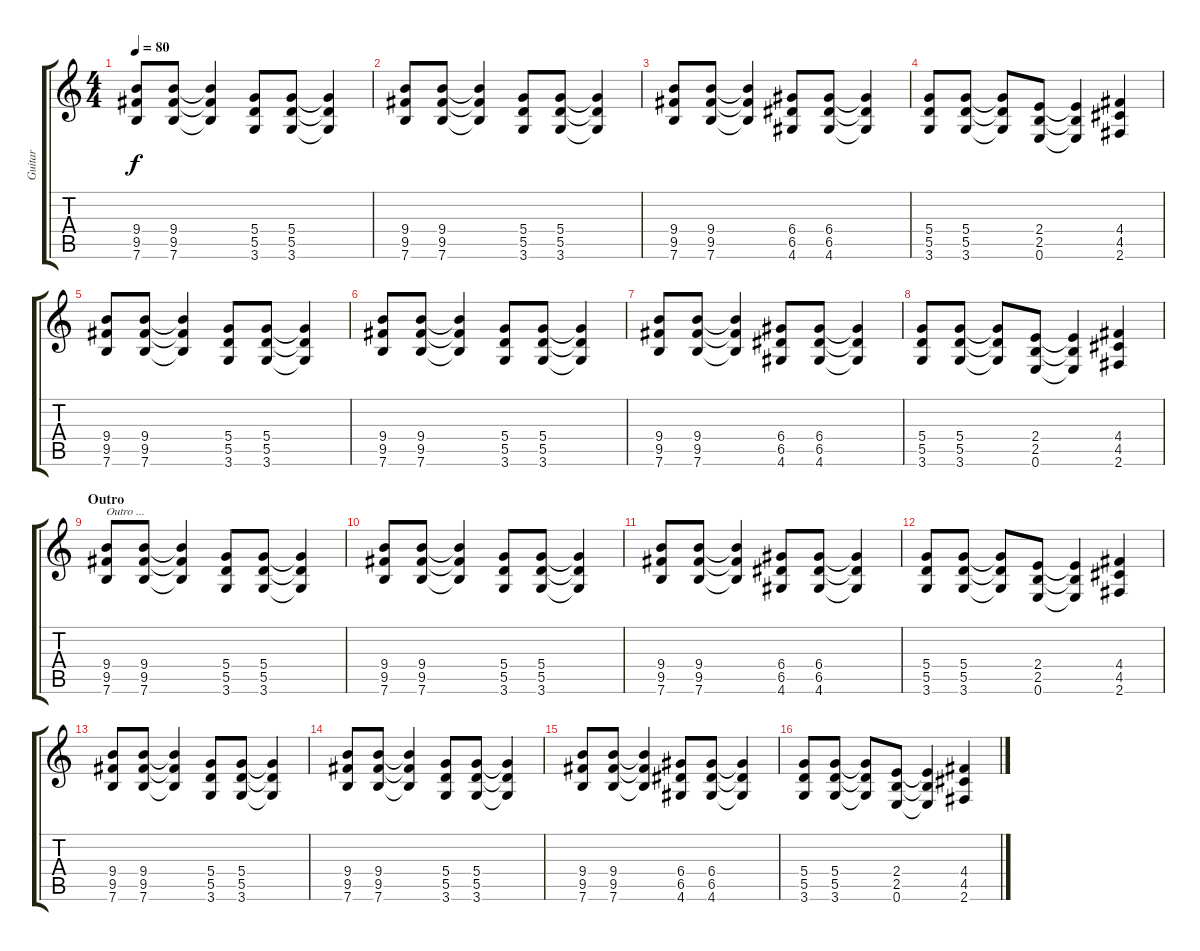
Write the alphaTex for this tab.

\track ("Guitar" "Guitar") {instrument overdrivenguitar}
\staff {score tabs}
\tuning (E4 B3 G3 D3 A2 E2) {hide}
\ts (4 4)
\tempo 80
\clef g2
\ks c
(9.4 9.5 7.6).8{dy f} (9.4 9.5 7.6).8 (9.4{t} 9.5{t} 7.6{t}).4 (5.4 5.5 3.6).8 (5.4 5.5 3.6).8 (5.4{t} 5.5{t} 3.6{t}).4 |
(9.4 9.5 7.6).8 (9.4 9.5 7.6).8 (9.4{t} 9.5{t} 7.6{t}).4 (5.4 5.5 3.6).8 (5.4 5.5 3.6).8 (5.4{t} 5.5{t} 3.6{t}).4 |
(9.4 9.5 7.6).8 (9.4 9.5 7.6).8 (9.4{t} 9.5{t} 7.6{t}).4 (6.4 6.5 4.6).8 (6.4 6.5 4.6).8 (6.4{t} 6.5{t} 4.6{t}).4 |
(5.4 5.5 3.6).8 (5.4 5.5 3.6).8 (5.4{t} 5.5{t} 3.6{t}).8 (2.4 2.5 0.6).8 (2.4{t} 2.5{t} 0.6{t}).4 (4.4 4.5 2.6).4 |
(9.4 9.5 7.6).8 (9.4 9.5 7.6).8 (9.4{t} 9.5{t} 7.6{t}).4 (5.4 5.5 3.6).8 (5.4 5.5 3.6).8 (5.4{t} 5.5{t} 3.6{t}).4 |
(9.4 9.5 7.6).8 (9.4 9.5 7.6).8 (9.4{t} 9.5{t} 7.6{t}).4 (5.4 5.5 3.6).8 (5.4 5.5 3.6).8 (5.4{t} 5.5{t} 3.6{t}).4 |
(9.4 9.5 7.6).8 (9.4 9.5 7.6).8 (9.4{t} 9.5{t} 7.6{t}).4 (6.4 6.5 4.6).8 (6.4 6.5 4.6).8 (6.4{t} 6.5{t} 4.6{t}).4 |
(5.4 5.5 3.6).8 (5.4 5.5 3.6).8 (5.4{t} 5.5{t} 3.6{t}).8 (2.4 2.5 0.6).8 (2.4{t} 2.5{t} 0.6{t}).4 (4.4 4.5 2.6).4 |
\section ("" "Outro")
(9.4 9.5 7.6).8{txt "Outro ..." volume 11} (9.4 9.5 7.6).8 (9.4{t} 9.5{t} 7.6{t}).4 (5.4 5.5 3.6).8 (5.4 5.5 3.6).8 (5.4{t} 5.5{t} 3.6{t}).4 |
(9.4 9.5 7.6).8 (9.4 9.5 7.6).8 (9.4{t} 9.5{t} 7.6{t}).4 (5.4 5.5 3.6).8 (5.4 5.5 3.6).8 (5.4{t} 5.5{t} 3.6{t}).4 |
(9.4 9.5 7.6).8 (9.4 9.5 7.6).8 (9.4{t} 9.5{t} 7.6{t}).4 (6.4 6.5 4.6).8 (6.4 6.5 4.6).8 (6.4{t} 6.5{t} 4.6{t}).4 |
(5.4 5.5 3.6).8 (5.4 5.5 3.6).8 (5.4{t} 5.5{t} 3.6{t}).8 (2.4 2.5 0.6).8 (2.4{t} 2.5{t} 0.6{t}).4 (4.4 4.5 2.6).4 |
(9.4 9.5 7.6).8{volume 8} (9.4 9.5 7.6).8 (9.4{t} 9.5{t} 7.6{t}).4 (5.4 5.5 3.6).8 (5.4 5.5 3.6).8 (5.4{t} 5.5{t} 3.6{t}).4 |
(9.4 9.5 7.6).8 (9.4 9.5 7.6).8 (9.4{t} 9.5{t} 7.6{t}).4 (5.4 5.5 3.6).8 (5.4 5.5 3.6).8 (5.4{t} 5.5{t} 3.6{t}).4 |
(9.4 9.5 7.6).8{volume 0} (9.4 9.5 7.6).8 (9.4{t} 9.5{t} 7.6{t}).4 (6.4 6.5 4.6).8 (6.4 6.5 4.6).8 (6.4{t} 6.5{t} 4.6{t}).4 |
(5.4 5.5 3.6).8 (5.4 5.5 3.6).8 (5.4{t} 5.5{t} 3.6{t}).8 (2.4 2.5 0.6).8 (2.4{t} 2.5{t} 0.6{t}).4 (4.4 4.5 2.6).4
